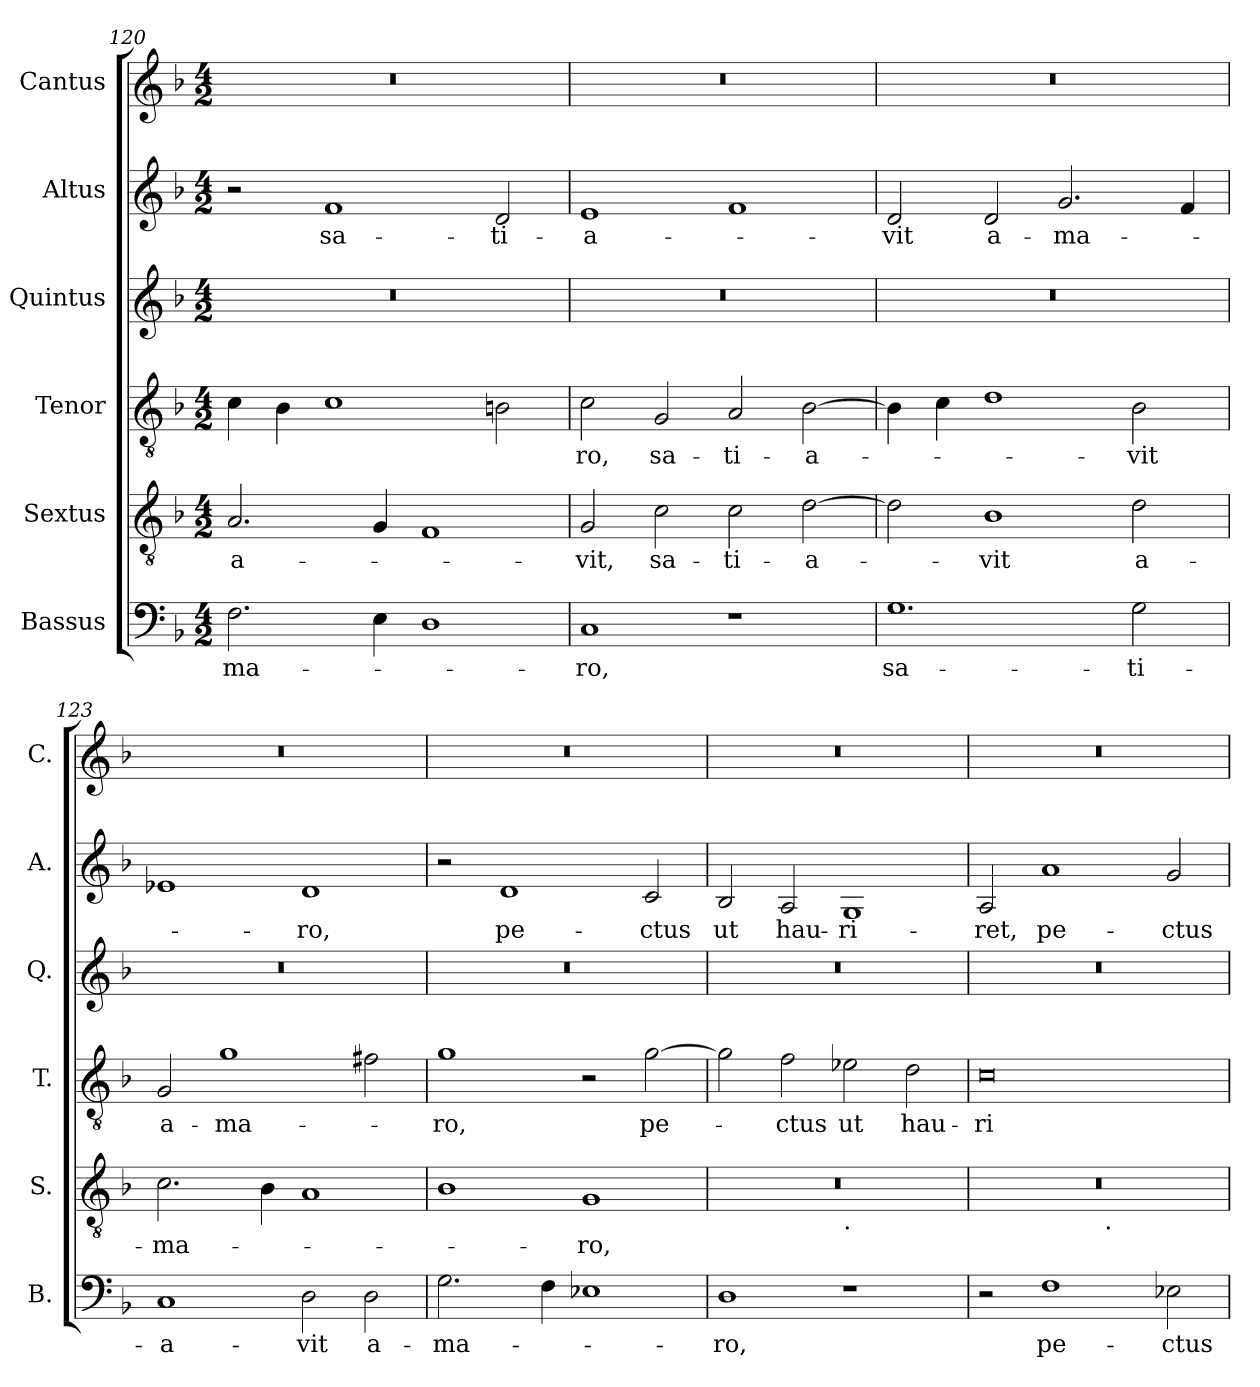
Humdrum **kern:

**kern	**text	**kern	**text	**kern	**text	**kern	**kern	**text	**kern
*part6	*part6	*part5	*part5	*part4	*part4	*part3	*part2	*part2	*part1
*staff6	*staff6	*staff5	*staff5	*staff4	*staff4	*staff3	*staff2	*staff2	*staff1
*I"Bassus	*	*I"Sextus	*	*I"Tenor	*	*I"Quintus	*I"Altus	*	*I"Cantus
*I'B.	*	*I'S.	*	*I'T.	*	*I'Q.	*I'A.	*	*I'C.
*clefF4	*	*clefGv2	*	*clefGv2	*	*clefG2	*clefG2	*	*clefG2
*k[b-]	*	*k[b-]	*	*k[b-]	*	*k[b-]	*k[b-]	*	*k[b-]
*M4/2	*	*M4/2	*	*M4/2	*	*M4/2	*M4/2	*	*M4/2
=120	=120	=120	=120	=120	=120	=120	=120	=120	=120
2.F\	-ma-	2.A/	-a-	4c\	.	0r	2r	.	0r
.	.	.	.	4B-\	.	.	.	.	.
.	.	.	.	1c	.	.	1f	sa-	.
4E\	.	4G/	.	.	.	.	.	.	.
1D	.	1F	.	.	.	.	.	.	.
.	.	.	.	2Bn\	.	.	2d/	-ti-	.
!!LO:PB:g=z
=121	=121	=121	=121	=121	=121	=121	=121	=121	=121
1C	-ro,	2G/	-vit,	2c\	-ro,	0r	1e	-a-	0r
.	.	2c\	sa-	2G/	sa-	.	.	.	.
1r	.	2c\	-ti-	2A/	-ti-	.	1f	.	.
.	.	[2d\	-a-	[2B-\	-a-	.	.	.	.
=122	=122	=122	=122	=122	=122	=122	=122	=122	=122
1.G	sa-	2d\]	.	4B-\]	.	0r	2d/	-vit	0r
.	.	.	.	4c\	.	.	.	.	.
.	.	1B-	-vit	1d	.	.	2d/	a-	.
.	.	.	.	.	.	.	2.g/	-ma-	.
2G\	-ti-	2d\	a-	2B-\	-vit	.	.	.	.
.	.	.	.	.	.	.	4f/	.	.
=123	=123	=123	=123	=123	=123	=123	=123	=123	=123
1C	-a-	2.c\	-ma-	2G/	a-	0r	1e-X	.	0r
.	.	.	.	1g	-ma-	.	.	.	.
.	.	4B-\	.	.	.	.	.	.	.
2D\	-vit	1A	.	.	.	.	1d	-ro,	.
2D\	a-	.	.	2f#X\	.	.	.	.	.
=124	=124	=124	=124	=124	=124	=124	=124	=124	=124
2.G\	-ma-	1B-	.	1g	-ro,	0r	2r	.	0r
.	.	.	.	.	.	.	1d	pe-	.
4F\	.	.	.	.	.	.	.	.	.
1E-X	.	1G	-ro,	2r	.	.	.	.	.
.	.	.	.	[2g\	pe-	.	2c/	-ctus	.
=125	=125	=125	=125	=125	=125	=125	=125	=125	=125
*	*	*^	*	*	*	*	*	*	*
1D	-ro,	0r	1ryy	.	2g\]	.	0r	2B-/	ut	0r
.	.	.	.	.	2f\	-ctus	.	2A/	hau-	.
!	!	!	!LO:TX:b:t=.	!	!	!	!	!	!	!
1r	.	.	1ryy	.	2e-X\	ut	.	1G	-ri-	.
.	.	.	.	.	2d\	hau-	.	.	.	.
=126	=126	=126	=126	=126	=126	=126	=126	=126	=126	=126
2r	.	0r	1ryy	.	0c	-ri-	0r	2A/	-ret,	0r
1F	pe-	.	.	.	.	.	.	1a	pe-	.
!	!	!	!LO:TX:b:t=.	!	!	!	!	!	!	!
.	.	.	1ryy	.	.	.	.	.	.	.
2E-X\	-ctus	.	.	.	.	.	.	2g/	-ctus	.
*	*	*v	*v	*	*	*	*	*	*	*
=	=	=	=	=	=	=	=	=	=
*-	*-	*-	*-	*-	*-	*-	*-	*-	*-
